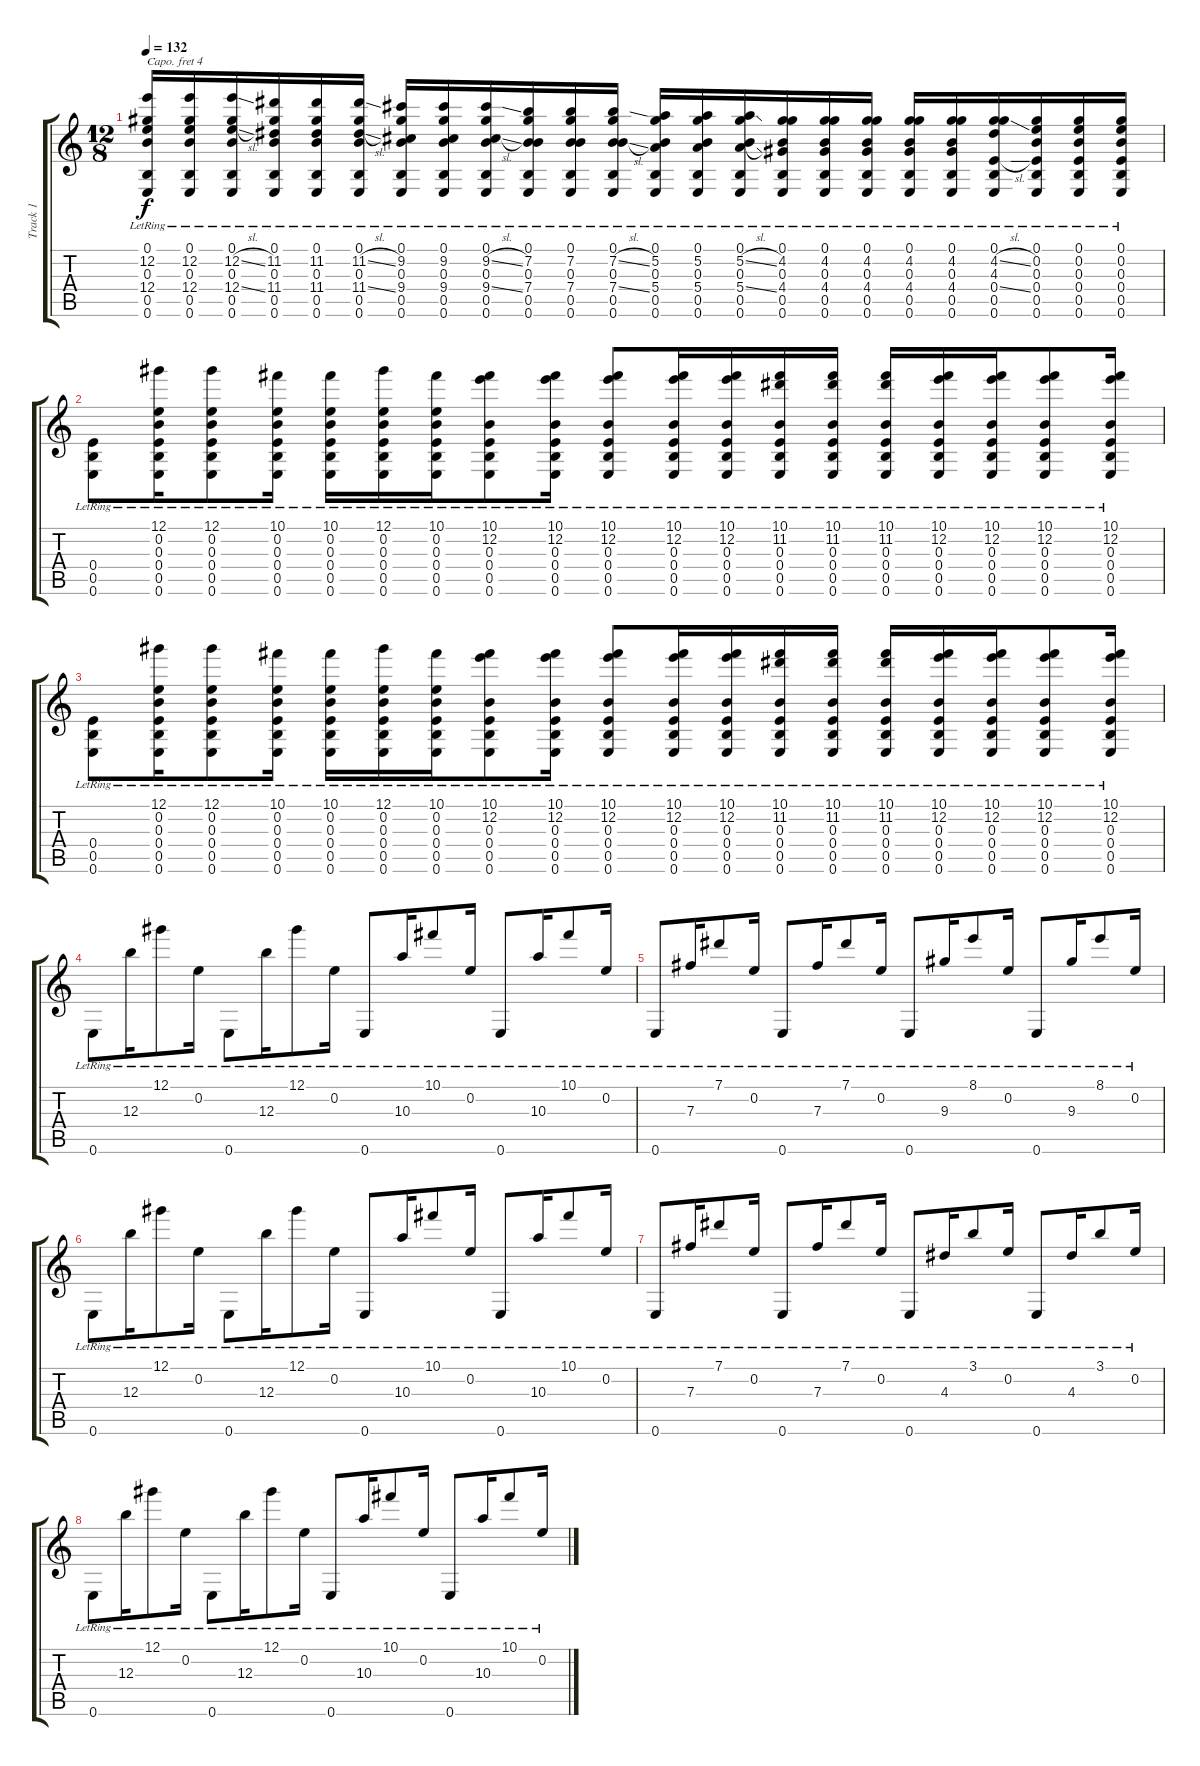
\track ("Track 1" "Track 1") {instrument acousticguitarsteel}
\staff {score tabs}
\capo 4
\tuning (E4 C4 G3 C3 G2 C2) {hide}
\ts (12 8)
\tempo 132
\clef g2
\ks c
(0.1{lr} 12.2{lr} 0.3{lr} 12.4{lr} 0.5{lr} 0.6{lr}).16{dy f} (0.1{lr} 12.2{lr} 0.3{lr} 12.4{lr} 0.5{lr} 0.6{lr}).16 (0.1{lr} 12.2{sl lr} 0.3{lr} 12.4{sl lr} 0.5{lr} 0.6{lr}).16 (0.1{lr} 11.2{lr} 0.3{lr} 11.4{lr} 0.5{lr} 0.6{lr}).16 (0.1{lr} 11.2{lr} 0.3{lr} 11.4{lr} 0.5{lr} 0.6{lr}).16 (0.1{lr} 11.2{sl lr} 0.3{lr} 11.4{sl lr} 0.5{lr} 0.6{lr}).16 (0.1{lr} 9.2{lr} 0.3{lr} 9.4{lr} 0.5{lr} 0.6{lr}).16 (0.1{lr} 9.2{lr} 0.3{lr} 9.4{lr} 0.5{lr} 0.6{lr}).16 (0.1{lr} 9.2{sl lr} 0.3{lr} 9.4{sl lr} 0.5{lr} 0.6{lr}).16 (0.1{lr} 7.2{lr} 0.3{lr} 7.4{lr} 0.5{lr} 0.6{lr}).16 (0.1{lr} 7.2{lr} 0.3{lr} 7.4{lr} 0.5{lr} 0.6{lr}).16 (0.1{lr} 7.2{sl lr} 0.3{lr} 7.4{sl lr} 0.5{lr} 0.6{lr}).16 (0.1{lr} 5.2{lr} 0.3{lr} 5.4{lr} 0.5{lr} 0.6{lr}).16 (0.1{lr} 5.2{lr} 0.3{lr} 5.4{lr} 0.5{lr} 0.6{lr}).16 (0.1{lr} 5.2{sl lr} 0.3{lr} 5.4{sl lr} 0.5{lr} 0.6{lr}).16 (0.1{lr} 4.2{lr} 0.3{lr} 4.4{lr} 0.5{lr} 0.6{lr}).16 (0.1{lr} 4.2{lr} 0.3{lr} 4.4{lr} 0.5{lr} 0.6{lr}).16 (0.1{lr} 4.2{lr} 0.3{lr} 4.4{lr} 0.5{lr} 0.6{lr}).16 (0.1{lr} 4.2{lr} 0.3{lr} 4.4{lr} 0.5{lr} 0.6{lr}).16 (0.1{lr} 4.2{lr} 0.3{lr} 4.4{lr} 0.5{lr} 0.6{lr}).16 (0.1{lr} 4.2{sl lr} 4.3{lr} 0.4{sl lr} 0.5{lr} 0.6{lr}).16 (0.1{lr} 0.2{lr} 0.3{lr} 0.4{lr} 0.5{lr} 0.6{lr}).16 (0.1{lr} 0.2{lr} 0.3{lr} 0.4{lr} 0.5{lr} 0.6{lr}).16 (0.1{lr} 0.2{lr} 0.3{lr} 0.4{lr} 0.5{lr} 0.6{lr}).16 |
(0.4{lr} 0.5{lr} 0.6{lr}).8 (12.1{lr} 0.2{lr} 0.3{lr} 0.4{lr} 0.5{lr} 0.6{lr}).16 (12.1{lr} 0.2{lr} 0.3{lr} 0.4{lr} 0.5{lr} 0.6{lr}).8 (10.1{lr} 0.2{lr} 0.3{lr} 0.4{lr} 0.5{lr} 0.6{lr}).16 (10.1{lr} 0.2{lr} 0.3{lr} 0.4{lr} 0.5{lr} 0.6{lr}).16 (12.1{lr} 0.2{lr} 0.3{lr} 0.4{lr} 0.5{lr} 0.6{lr}).16 (10.1{lr} 0.2{lr} 0.3{lr} 0.4{lr} 0.5{lr} 0.6{lr}).16 (10.1{lr} 12.2{lr} 0.3{lr} 0.4{lr} 0.5{lr} 0.6{lr}).8 (10.1{lr} 12.2{lr} 0.3{lr} 0.4{lr} 0.5{lr} 0.6{lr}).16 (10.1{lr} 12.2{lr} 0.3{lr} 0.4{lr} 0.5{lr} 0.6{lr}).8 (10.1{lr} 12.2{lr} 0.3{lr} 0.4{lr} 0.5{lr} 0.6{lr}).16 (10.1{lr} 12.2{lr} 0.3{lr} 0.4{lr} 0.5{lr} 0.6{lr}).16 (10.1{lr} 11.2{lr} 0.3{lr} 0.4{lr} 0.5{lr} 0.6{lr}).16 (10.1{lr} 11.2{lr} 0.3{lr} 0.4{lr} 0.5{lr} 0.6{lr}).16 (10.1{lr} 11.2{lr} 0.3{lr} 0.4{lr} 0.5{lr} 0.6{lr}).16 (10.1{lr} 12.2{lr} 0.3{lr} 0.4{lr} 0.5{lr} 0.6{lr}).16 (10.1{lr} 12.2{lr} 0.3{lr} 0.4{lr} 0.5{lr} 0.6{lr}).16 (10.1{lr} 12.2{lr} 0.3{lr} 0.4{lr} 0.5{lr} 0.6{lr}).8 (10.1{lr} 12.2{lr} 0.3{lr} 0.4{lr} 0.5{lr} 0.6{lr}).16 |
(0.4{lr} 0.5{lr} 0.6{lr}).8 (12.1{lr} 0.2{lr} 0.3{lr} 0.4{lr} 0.5{lr} 0.6{lr}).16 (12.1{lr} 0.2{lr} 0.3{lr} 0.4{lr} 0.5{lr} 0.6{lr}).8 (10.1{lr} 0.2{lr} 0.3{lr} 0.4{lr} 0.5{lr} 0.6{lr}).16 (10.1{lr} 0.2{lr} 0.3{lr} 0.4{lr} 0.5{lr} 0.6{lr}).16 (12.1{lr} 0.2{lr} 0.3{lr} 0.4{lr} 0.5{lr} 0.6{lr}).16 (10.1{lr} 0.2{lr} 0.3{lr} 0.4{lr} 0.5{lr} 0.6{lr}).16 (10.1{lr} 12.2{lr} 0.3{lr} 0.4{lr} 0.5{lr} 0.6{lr}).8 (10.1{lr} 12.2{lr} 0.3{lr} 0.4{lr} 0.5{lr} 0.6{lr}).16 (10.1{lr} 12.2{lr} 0.3{lr} 0.4{lr} 0.5{lr} 0.6{lr}).8 (10.1{lr} 12.2{lr} 0.3{lr} 0.4{lr} 0.5{lr} 0.6{lr}).16 (10.1{lr} 12.2{lr} 0.3{lr} 0.4{lr} 0.5{lr} 0.6{lr}).16 (10.1{lr} 11.2{lr} 0.3{lr} 0.4{lr} 0.5{lr} 0.6{lr}).16 (10.1{lr} 11.2{lr} 0.3{lr} 0.4{lr} 0.5{lr} 0.6{lr}).16 (10.1{lr} 11.2{lr} 0.3{lr} 0.4{lr} 0.5{lr} 0.6{lr}).16 (10.1{lr} 12.2{lr} 0.3{lr} 0.4{lr} 0.5{lr} 0.6{lr}).16 (10.1{lr} 12.2{lr} 0.3{lr} 0.4{lr} 0.5{lr} 0.6{lr}).16 (10.1{lr} 12.2{lr} 0.3{lr} 0.4{lr} 0.5{lr} 0.6{lr}).8 (10.1{lr} 12.2{lr} 0.3{lr} 0.4{lr} 0.5{lr} 0.6{lr}).16 |
0.6{lr}.8 12.3{lr}.16 12.1{lr}.8 0.2{lr}.16 0.6{lr}.8 12.3{lr}.16 12.1{lr}.8 0.2{lr}.16 0.6{lr}.8 10.3{lr}.16 10.1{lr}.8 0.2{lr}.16 0.6{lr}.8 10.3{lr}.16 10.1{lr}.8 0.2{lr}.16 |
0.6{lr}.8 7.3{lr}.16 7.1{lr}.8 0.2{lr}.16 0.6{lr}.8 7.3{lr}.16 7.1{lr}.8 0.2{lr}.16 0.6{lr}.8 9.3{lr}.16 8.1{lr}.8 0.2{lr}.16 0.6{lr}.8 9.3{lr}.16 8.1{lr}.8 0.2{lr}.16 |
0.6{lr}.8 12.3{lr}.16 12.1{lr}.8 0.2{lr}.16 0.6{lr}.8 12.3{lr}.16 12.1{lr}.8 0.2{lr}.16 0.6{lr}.8 10.3{lr}.16 10.1{lr}.8 0.2{lr}.16 0.6{lr}.8 10.3{lr}.16 10.1{lr}.8 0.2{lr}.16 |
0.6{lr}.8 7.3{lr}.16 7.1{lr}.8 0.2{lr}.16 0.6{lr}.8 7.3{lr}.16 7.1{lr}.8 0.2{lr}.16 0.6{lr}.8 4.3{lr}.16 3.1{lr}.8 0.2{lr}.16 0.6{lr}.8 4.3{lr}.16 3.1{lr}.8 0.2{lr}.16 |
0.6{lr}.8 12.3{lr}.16 12.1{lr}.8 0.2{lr}.16 0.6{lr}.8 12.3{lr}.16 12.1{lr}.8 0.2{lr}.16 0.6{lr}.8 10.3{lr}.16 10.1{lr}.8 0.2{lr}.16 0.6{lr}.8 10.3{lr}.16 10.1{lr}.8 0.2{lr}.16
